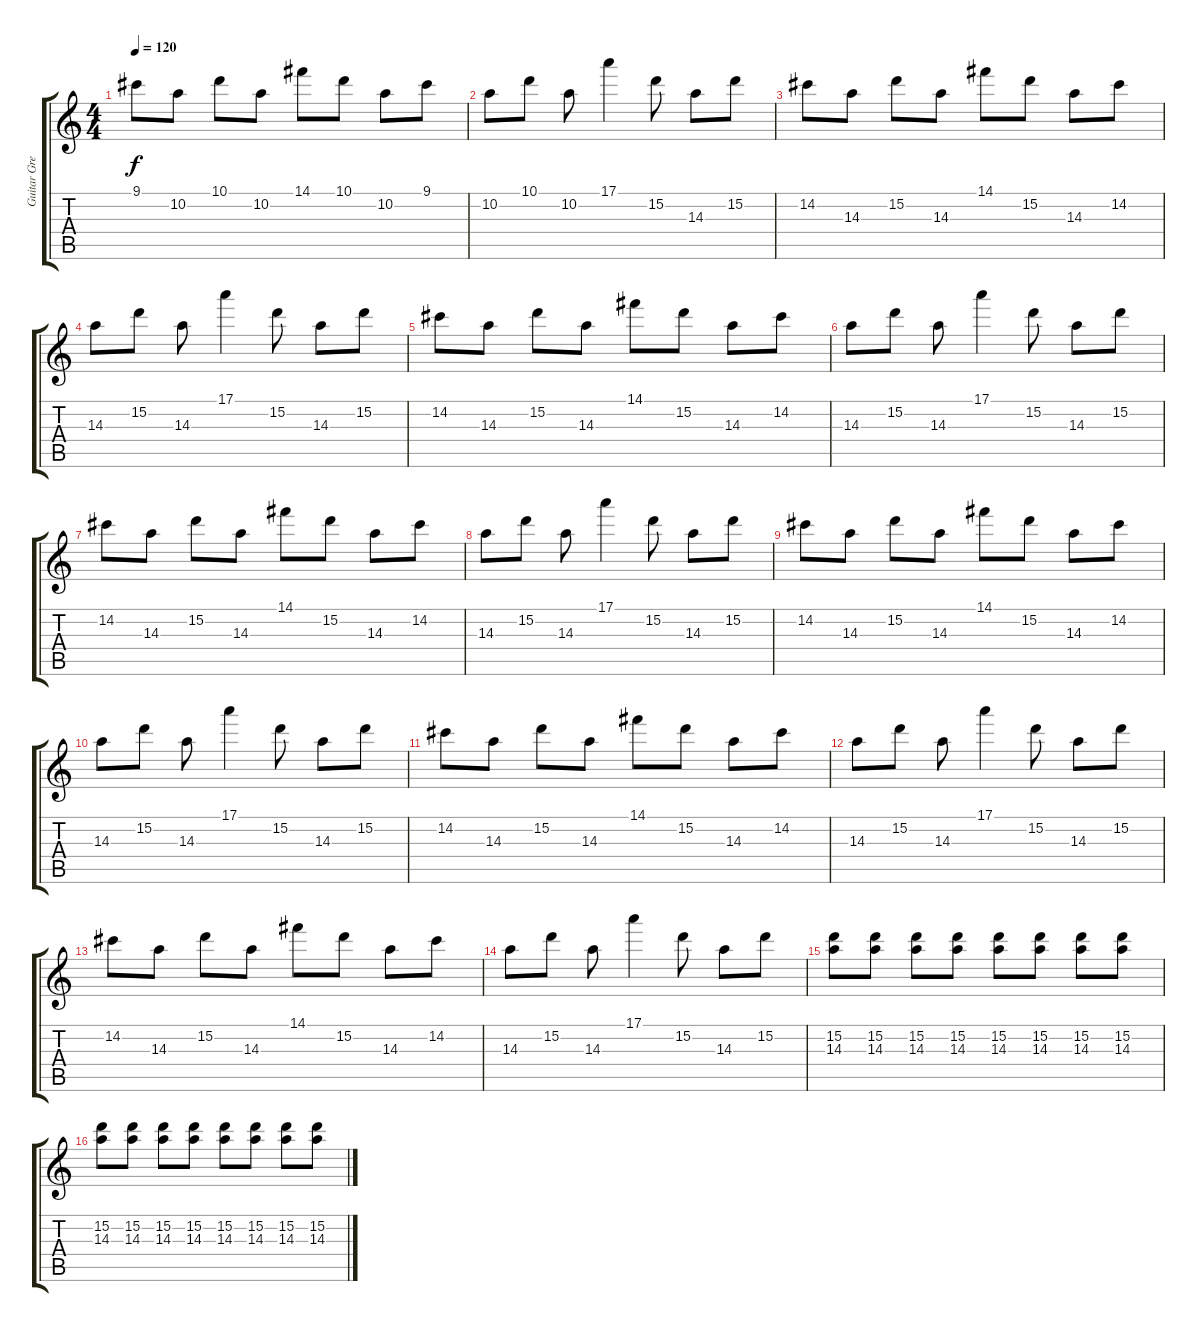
\track ("Guitar Green" "Guitar Gre") {instrument acousticguitarsteel}
\staff {score tabs}
\tuning (E4 B3 G3 D3 A2 E2) {hide}
\ts (4 4)
\tempo 120
\clef g2
\ks c
9.1.8{dy f} 10.2.8 10.1.8 10.2.8 14.1.8 10.1.8 10.2.8 9.1.8 |
10.2.8 10.1.8 10.2.8 17.1.4 15.2.8 14.3.8 15.2.8 |
14.2.8 14.3.8 15.2.8 14.3.8 14.1.8 15.2.8 14.3.8 14.2.8 |
14.3.8 15.2.8 14.3.8 17.1.4 15.2.8 14.3.8 15.2.8 |
14.2.8 14.3.8 15.2.8 14.3.8 14.1.8 15.2.8 14.3.8 14.2.8 |
14.3.8 15.2.8 14.3.8 17.1.4 15.2.8 14.3.8 15.2.8 |
14.2.8 14.3.8 15.2.8 14.3.8 14.1.8 15.2.8 14.3.8 14.2.8 |
14.3.8 15.2.8 14.3.8 17.1.4 15.2.8 14.3.8 15.2.8 |
14.2.8 14.3.8 15.2.8 14.3.8 14.1.8 15.2.8 14.3.8 14.2.8 |
14.3.8 15.2.8 14.3.8 17.1.4 15.2.8 14.3.8 15.2.8 |
14.2.8 14.3.8 15.2.8 14.3.8 14.1.8 15.2.8 14.3.8 14.2.8 |
14.3.8 15.2.8 14.3.8 17.1.4 15.2.8 14.3.8 15.2.8 |
14.2.8 14.3.8 15.2.8 14.3.8 14.1.8 15.2.8 14.3.8 14.2.8 |
14.3.8 15.2.8 14.3.8 17.1.4 15.2.8 14.3.8 15.2.8 |
(15.2 14.3).8 (15.2 14.3).8 (15.2 14.3).8 (15.2 14.3).8 (15.2 14.3).8 (15.2 14.3).8 (15.2 14.3).8 (15.2 14.3).8 |
(15.2 14.3).8 (15.2 14.3).8 (15.2 14.3).8 (15.2 14.3).8 (15.2 14.3).8 (15.2 14.3).8 (15.2 14.3).8 (15.2 14.3).8
